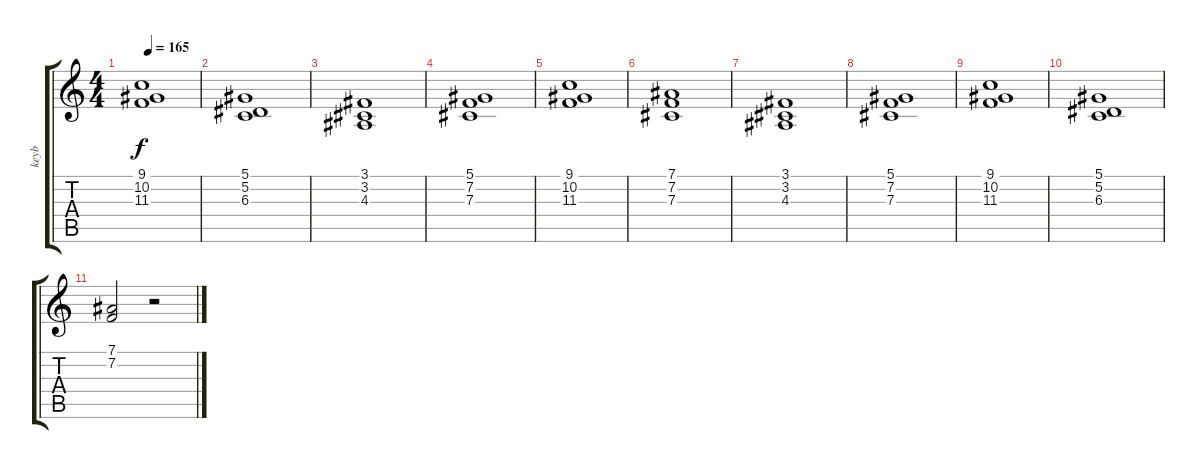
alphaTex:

\track ("keyb" "keyb") {instrument synthstrings1}
\staff {score tabs}
\tuning (Eb4 Bb3 Gb3 Db3 Ab2 Eb2) {hide}
\ts (4 4)
\tempo 165
\clef g2
\ks c
(9.1 10.2 11.3).1{dy f} |
(5.1 5.2 6.3).1 |
(3.1 3.2 4.3).1 |
(5.1 7.2 7.3).1 |
(9.1 10.2 11.3).1 |
(7.1 7.2 7.3).1 |
(3.1 3.2 4.3).1 |
(5.1 7.2 7.3).1 |
(9.1 10.2 11.3).1 |
(5.1 5.2 6.3).1 |
(7.1 7.2).2 r.2
